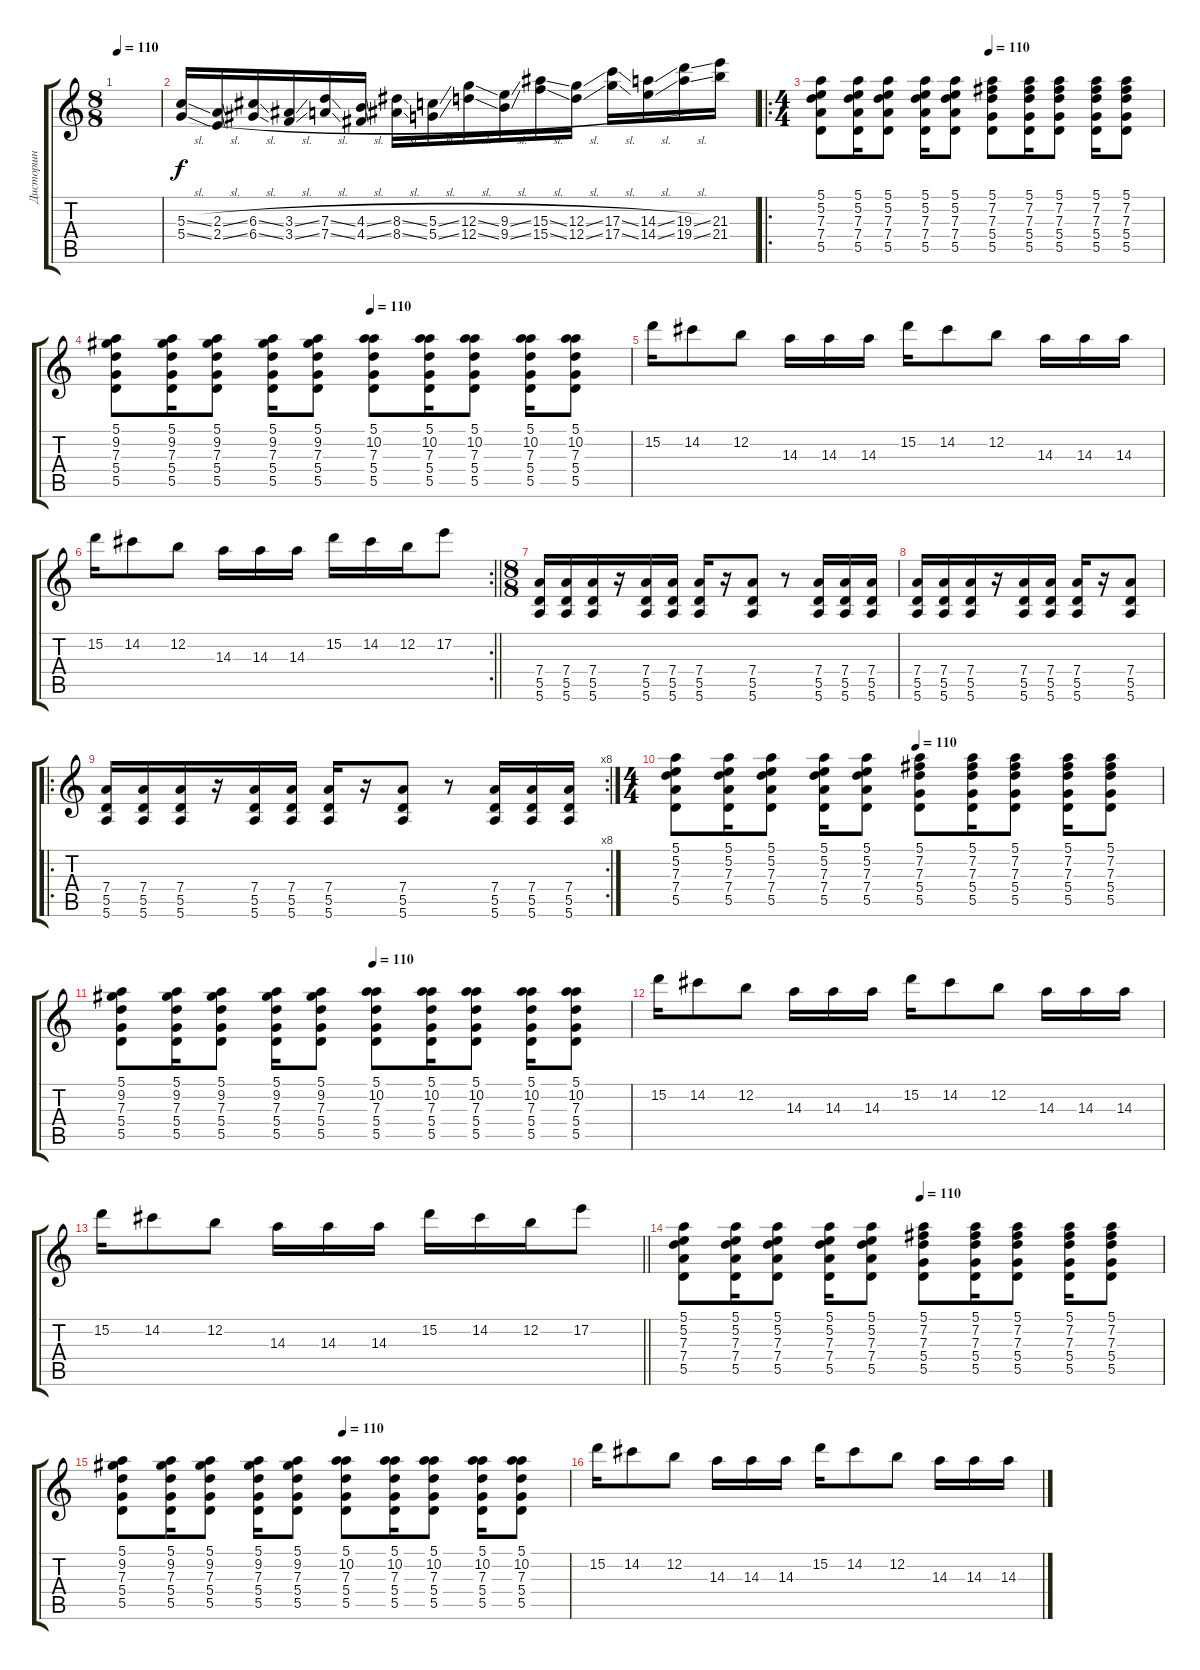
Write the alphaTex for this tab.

\track ("Дисторшн" "Дисторшн") {instrument distortionguitar}
\staff {score tabs}
\tuning (E4 B3 G3 D3 A2 E2) {hide}
\ts (8 8)
\tempo 110
\clef g2
\ks c
|
(5.3{sl} 5.4{sl}).16{volume 16} (2.3{sl} 2.4{sl}).16 (6.3{sl} 6.4{sl}).16 (3.3{sl} 3.4{sl}).16 (7.3{sl} 7.4{sl}).16 (4.3{sl} 4.4{sl}).16 (8.3{sl} 8.4{sl}).16 (5.3{sl} 5.4{sl}).16 (12.3{sl} 12.4{sl}).16{volume 16} (9.3{sl} 9.4{sl}).16 (15.3{sl} 15.4{sl}).16 (12.3{sl} 12.4{sl}).16 (17.3{sl} 17.4{sl}).16 (14.3{sl} 14.4{sl}).16 (19.3{sl} 19.4{sl}).16 (21.3 21.4).16 |
\ro
\ts (4 4)
\tempo (110 0.5)
(5.1 5.2 7.3 7.4 5.5).8 (5.1 5.2 7.3 7.4 5.5).16 (5.1 5.2 7.3 7.4 5.5).8 (5.1 5.2 7.3 7.4 5.5).16 (5.1 5.2 7.3 7.4 5.5).8 (5.1 7.2 7.3 5.4 5.5).8 (5.1 7.2 7.3 5.4 5.5).16 (5.1 7.2 7.3 5.4 5.5).8 (5.1 7.2 7.3 5.4 5.5).16 (5.1 7.2 7.3 5.4 5.5).8 |
\tempo (110 0.5)
(5.1 9.2 7.3 5.4 5.5).8 (5.1 9.2 7.3 5.4 5.5).16 (5.1 9.2 7.3 5.4 5.5).8 (5.1 9.2 7.3 5.4 5.5).16 (5.1 9.2 7.3 5.4 5.5).8 (5.1 10.2 7.3 5.4 5.5).8 (5.1 10.2 7.3 5.4 5.5).16 (5.1 10.2 7.3 5.4 5.5).8 (5.1 10.2 7.3 5.4 5.5).16 (5.1 10.2 7.3 5.4 5.5).8 |
15.2.16{volume 13} 14.2.8 12.2.8 14.3.16 14.3.16 14.3.16 15.2.16{volume 13} 14.2.8 12.2.8 14.3.16 14.3.16 14.3.16 |
\rc 2
\barLineRight lightlight
15.2.16{volume 13} 14.2.8 12.2.8 14.3.16 14.3.16 14.3.16 15.2.16 14.2.16 12.2.16 17.2.8 |
\ts (8 8)
(7.4 5.5 5.6).16{volume 9} (7.4 5.5 5.6).16 (7.4 5.5 5.6).16 r.16 (7.4 5.5 5.6).16 (7.4 5.5 5.6).16 (7.4 5.5 5.6).16 r.16 (7.4 5.5 5.6).8 r.8 (7.4 5.5 5.6).16 (7.4 5.5 5.6).16 (7.4 5.5 5.6).16 |
(7.4 5.5 5.6).16{volume 9} (7.4 5.5 5.6).16 (7.4 5.5 5.6).16 r.16 (7.4 5.5 5.6).16 (7.4 5.5 5.6).16 (7.4 5.5 5.6).16 r.16 (7.4 5.5 5.6).8 |
\ro
\rc 8
(7.4 5.5 5.6).16{volume 16} (7.4 5.5 5.6).16 (7.4 5.5 5.6).16 r.16 (7.4 5.5 5.6).16 (7.4 5.5 5.6).16 (7.4 5.5 5.6).16 r.16 (7.4 5.5 5.6).8 r.8 (7.4 5.5 5.6).16 (7.4 5.5 5.6).16 (7.4 5.5 5.6).16 |
\ts (4 4)
\tempo (110 0.5)
(5.1 5.2 7.3 7.4 5.5).8 (5.1 5.2 7.3 7.4 5.5).16 (5.1 5.2 7.3 7.4 5.5).8 (5.1 5.2 7.3 7.4 5.5).16 (5.1 5.2 7.3 7.4 5.5).8 (5.1 7.2 7.3 5.4 5.5).8 (5.1 7.2 7.3 5.4 5.5).16 (5.1 7.2 7.3 5.4 5.5).8 (5.1 7.2 7.3 5.4 5.5).16 (5.1 7.2 7.3 5.4 5.5).8 |
\tempo (110 0.5)
(5.1 9.2 7.3 5.4 5.5).8 (5.1 9.2 7.3 5.4 5.5).16 (5.1 9.2 7.3 5.4 5.5).8 (5.1 9.2 7.3 5.4 5.5).16 (5.1 9.2 7.3 5.4 5.5).8 (5.1 10.2 7.3 5.4 5.5).8 (5.1 10.2 7.3 5.4 5.5).16 (5.1 10.2 7.3 5.4 5.5).8 (5.1 10.2 7.3 5.4 5.5).16 (5.1 10.2 7.3 5.4 5.5).8 |
15.2.16{volume 13} 14.2.8 12.2.8 14.3.16 14.3.16 14.3.16 15.2.16{volume 13} 14.2.8 12.2.8 14.3.16 14.3.16 14.3.16 |
\barLineRight lightlight
15.2.16{volume 13} 14.2.8 12.2.8 14.3.16 14.3.16 14.3.16 15.2.16 14.2.16 12.2.16 17.2.8 |
\tempo (110 0.5)
(5.1 5.2 7.3 7.4 5.5).8 (5.1 5.2 7.3 7.4 5.5).16 (5.1 5.2 7.3 7.4 5.5).8 (5.1 5.2 7.3 7.4 5.5).16 (5.1 5.2 7.3 7.4 5.5).8 (5.1 7.2 7.3 5.4 5.5).8 (5.1 7.2 7.3 5.4 5.5).16 (5.1 7.2 7.3 5.4 5.5).8 (5.1 7.2 7.3 5.4 5.5).16 (5.1 7.2 7.3 5.4 5.5).8 |
\tempo (110 0.5)
(5.1 9.2 7.3 5.4 5.5).8 (5.1 9.2 7.3 5.4 5.5).16 (5.1 9.2 7.3 5.4 5.5).8 (5.1 9.2 7.3 5.4 5.5).16 (5.1 9.2 7.3 5.4 5.5).8 (5.1 10.2 7.3 5.4 5.5).8 (5.1 10.2 7.3 5.4 5.5).16 (5.1 10.2 7.3 5.4 5.5).8 (5.1 10.2 7.3 5.4 5.5).16 (5.1 10.2 7.3 5.4 5.5).8 |
15.2.16{volume 13} 14.2.8 12.2.8 14.3.16 14.3.16 14.3.16 15.2.16{volume 13} 14.2.8 12.2.8 14.3.16 14.3.16 14.3.16
